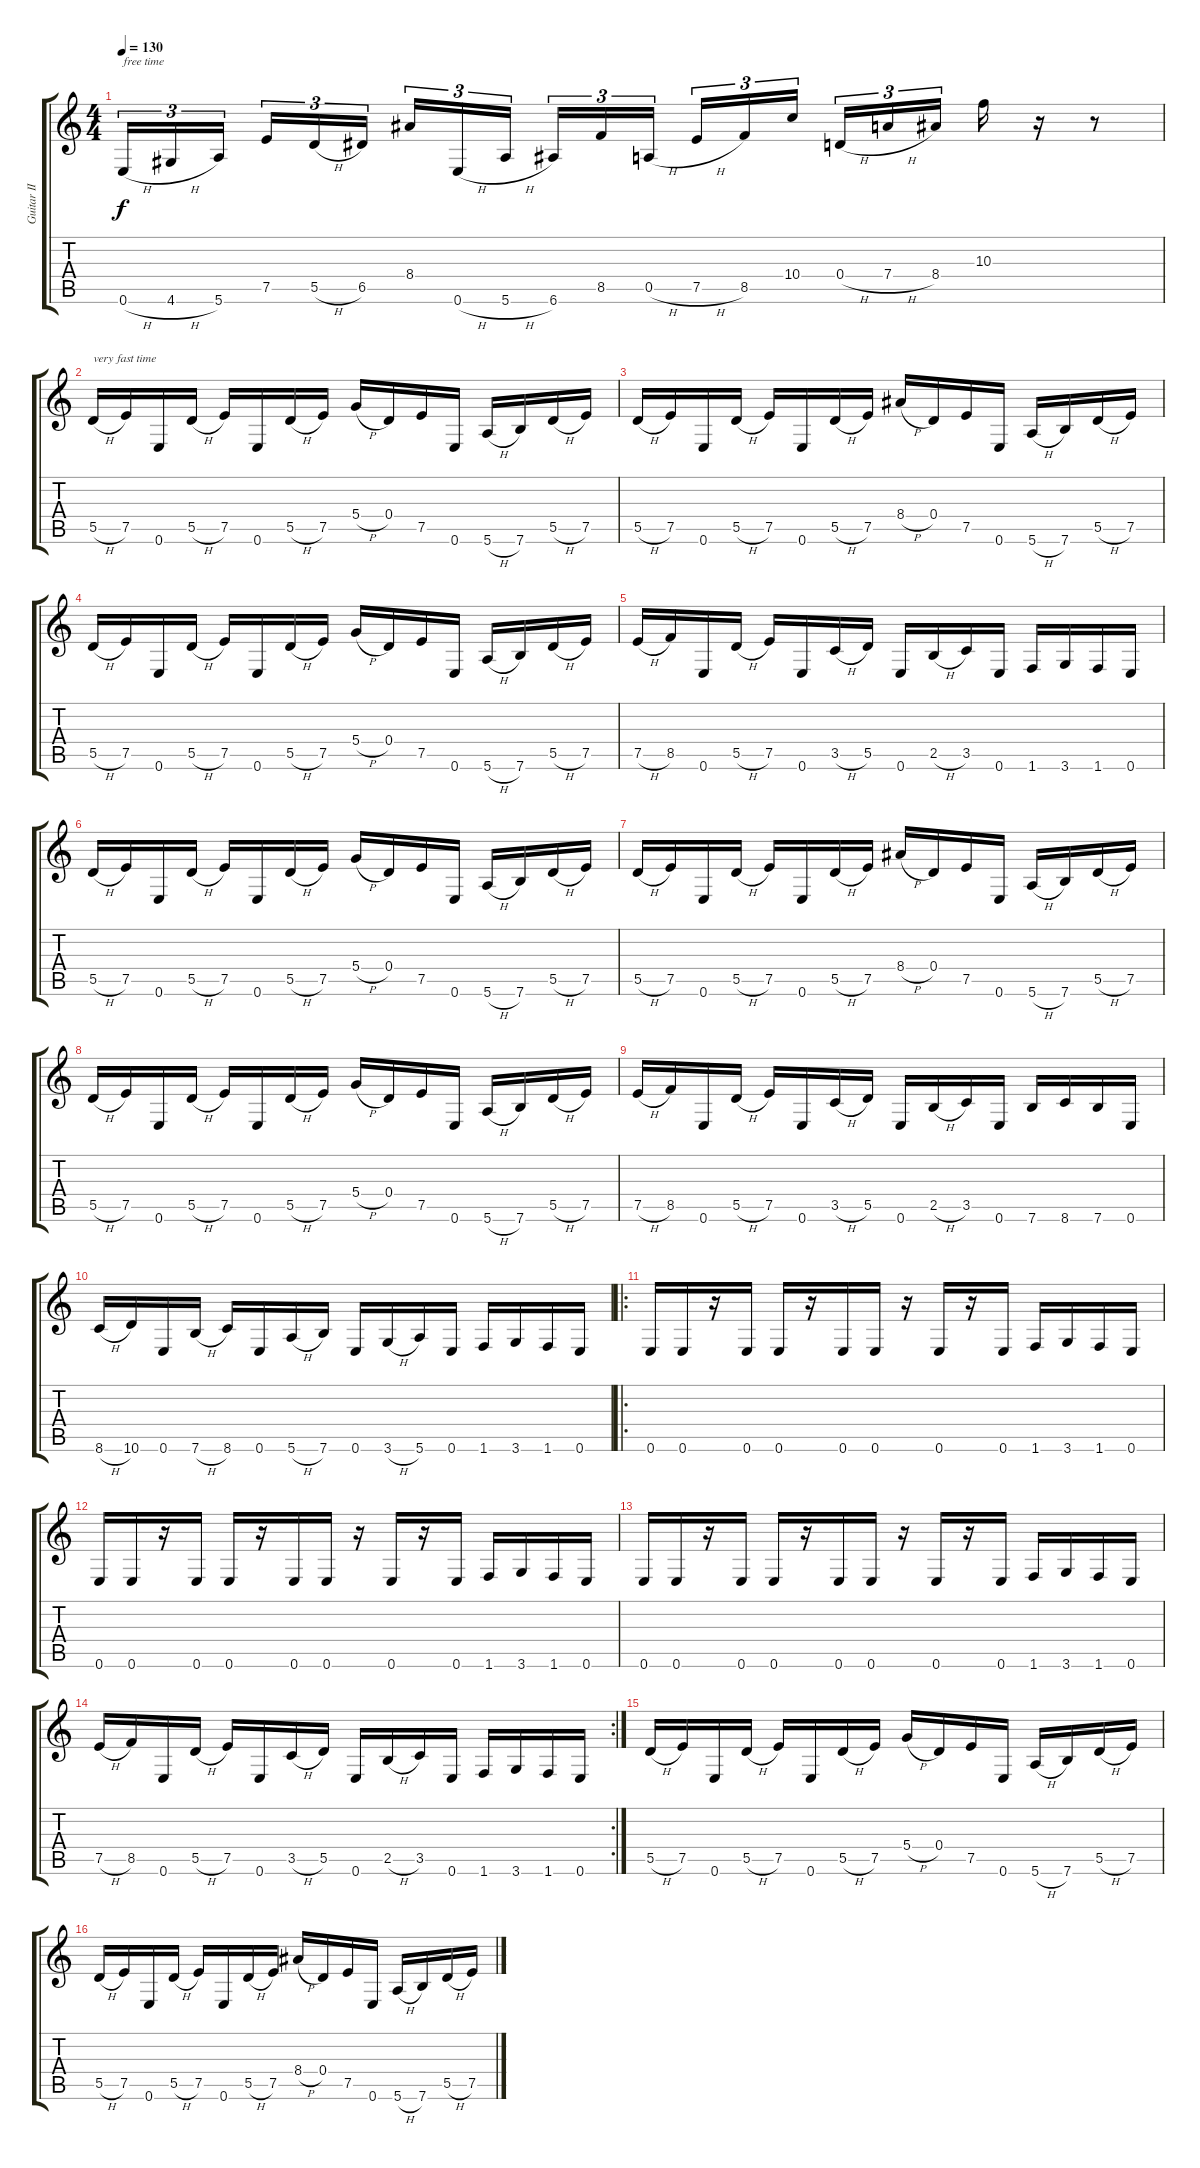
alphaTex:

\track ("Guitar II" "Guitar II") {instrument overdrivenguitar}
\staff {score tabs}
\tuning (E4 B3 G3 D3 A2 E2) {hide}
\ts (4 4)
\tempo 130
\clef g2
\ks c
0.6{h}.16{tu (3 2) txt "free time" dy f instrument overdrivenguitar} 4.6{h}.16{tu (3 2)} 5.6.16{tu (3 2)} 7.5.16{tu (3 2)} 5.5{h}.16{tu (3 2)} 6.5.16{tu (3 2)} 8.4.16{tu (3 2)} 0.6{h}.16{tu (3 2)} 5.6{h}.16{tu (3 2)} 6.6.16{tu (3 2)} 8.5.16{tu (3 2)} 0.5{h}.16{tu (3 2)} 7.5{h}.16{tu (3 2)} 8.5.16{tu (3 2)} 10.4.16{tu (3 2)} 0.4{h}.16{tu (3 2)} 7.4{h}.16{tu (3 2)} 8.4.16{tu (3 2)} 10.3.16 r.16 r.8 |
5.5{h}.16{txt "very fast time"} 7.5.16 0.6.16 5.5{h}.16 7.5.16 0.6.16 5.5{h}.16 7.5.16 5.4{h}.16 0.4.16 7.5.16 0.6.16 5.6{h}.16 7.6.16 5.5{h}.16 7.5.16 |
5.5{h}.16 7.5.16 0.6.16 5.5{h}.16 7.5.16 0.6.16 5.5{h}.16 7.5.16 8.4{h}.16 0.4.16 7.5.16 0.6.16 5.6{h}.16 7.6.16 5.5{h}.16 7.5.16 |
5.5{h}.16 7.5.16 0.6.16 5.5{h}.16 7.5.16 0.6.16 5.5{h}.16 7.5.16 5.4{h}.16 0.4.16 7.5.16 0.6.16 5.6{h}.16 7.6.16 5.5{h}.16 7.5.16 |
7.5{h}.16 8.5.16 0.6.16 5.5{h}.16 7.5.16 0.6.16 3.5{h}.16 5.5.16 0.6.16 2.5{h}.16 3.5.16 0.6.16 1.6.16 3.6.16 1.6.16 0.6.16 |
5.5{h}.16 7.5.16 0.6.16 5.5{h}.16 7.5.16 0.6.16 5.5{h}.16 7.5.16 5.4{h}.16 0.4.16 7.5.16 0.6.16 5.6{h}.16 7.6.16 5.5{h}.16 7.5.16 |
5.5{h}.16 7.5.16 0.6.16 5.5{h}.16 7.5.16 0.6.16 5.5{h}.16 7.5.16 8.4{h}.16 0.4.16 7.5.16 0.6.16 5.6{h}.16 7.6.16 5.5{h}.16 7.5.16 |
5.5{h}.16 7.5.16 0.6.16 5.5{h}.16 7.5.16 0.6.16 5.5{h}.16 7.5.16 5.4{h}.16 0.4.16 7.5.16 0.6.16 5.6{h}.16 7.6.16 5.5{h}.16 7.5.16 |
7.5{h}.16 8.5.16 0.6.16 5.5{h}.16 7.5.16 0.6.16 3.5{h}.16 5.5.16 0.6.16 2.5{h}.16 3.5.16 0.6.16 7.6.16 8.6.16 7.6.16 0.6.16 |
8.6{h}.16 10.6.16 0.6.16 7.6{h}.16 8.6.16 0.6.16 5.6{h}.16 7.6.16 0.6.16 3.6{h}.16 5.6.16 0.6.16 1.6.16 3.6.16 1.6.16 0.6.16 |
\ro
0.6.16 0.6.16 r.16 0.6.16 0.6.16 r.16 0.6.16 0.6.16 r.16 0.6.16 r.16 0.6.16 1.6.16 3.6.16 1.6.16 0.6.16 |
0.6.16 0.6.16 r.16 0.6.16 0.6.16 r.16 0.6.16 0.6.16 r.16 0.6.16 r.16 0.6.16 1.6.16 3.6.16 1.6.16 0.6.16 |
0.6.16 0.6.16 r.16 0.6.16 0.6.16 r.16 0.6.16 0.6.16 r.16 0.6.16 r.16 0.6.16 1.6.16 3.6.16 1.6.16 0.6.16 |
\rc 2
7.5{h}.16 8.5.16 0.6.16 5.5{h}.16 7.5.16 0.6.16 3.5{h}.16 5.5.16 0.6.16 2.5{h}.16 3.5.16 0.6.16 1.6.16 3.6.16 1.6.16 0.6.16 |
5.5{h}.16 7.5.16 0.6.16 5.5{h}.16 7.5.16 0.6.16 5.5{h}.16 7.5.16 5.4{h}.16 0.4.16 7.5.16 0.6.16 5.6{h}.16 7.6.16 5.5{h}.16 7.5.16 |
5.5{h}.16 7.5.16 0.6.16 5.5{h}.16 7.5.16 0.6.16 5.5{h}.16 7.5.16 8.4{h}.16 0.4.16 7.5.16 0.6.16 5.6{h}.16 7.6.16 5.5{h}.16 7.5.16
